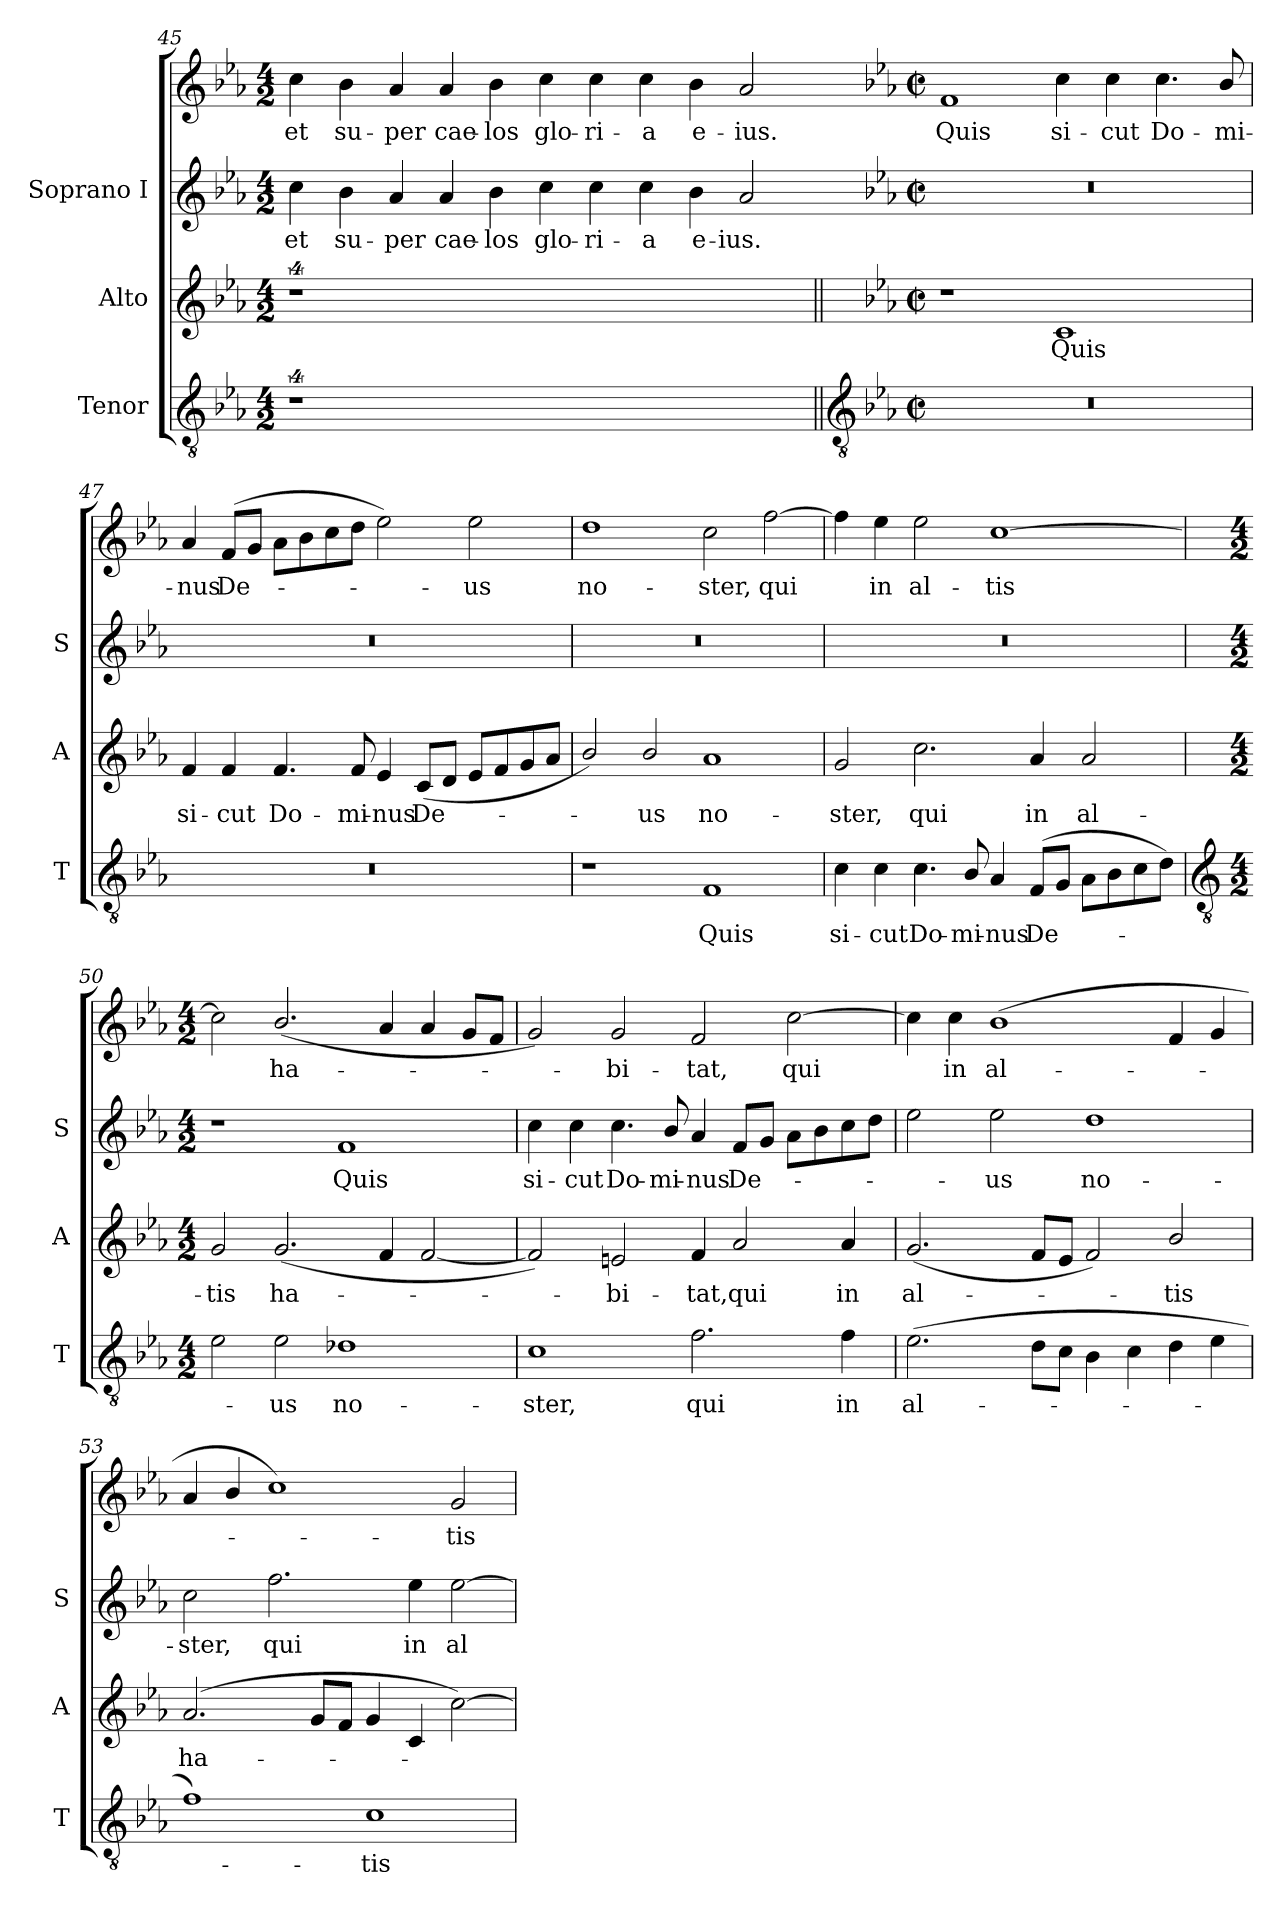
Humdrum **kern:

**kern	**text	**kern	**text	**kern	**text	**kern	**text
*part3	*part3	*part2	*part2	*part1	*part1	*part1	*part1
*staff4	*staff4	*staff3	*staff3	*staff2	*staff2	*staff1	*staff1
*I"Tenor	*	*I"Alto	*	*I"Soprano I	*	*	*
*I'T	*	*I'A	*	*I'S	*	*	*
*clefGv2	*	*clefG2	*	*clefG2	*	*clefG2	*
*k[b-e-a-]	*	*k[b-e-a-]	*	*k[b-e-a-]	*	*k[b-e-a-]	*
*E-:	*	*E-:	*	*E-:	*	*E-:	*
*M4/2	*	*M4/2	*	*M4/2	*	*M4/2	*
=45	=45	=45	=45	=45	=45	=45	=45
!	!	!	!	!	!LO:LY:b	!	!LO:LY:b
4%11r	.	4%11r	.	4cc	et	4cc	et
!	!	!	!	!	!LO:LY:b	!	!LO:LY:b
.	.	.	.	4b-	su-	4b-	su-
!	!	!	!	!	!LO:LY:b	!	!LO:LY:b
.	.	.	.	4a-	-per	4a-	-per
!	!	!	!	!	!LO:LY:b	!	!LO:LY:b
.	.	.	.	4a-	cae-	4a-	cae-
!	!	!	!	!	!LO:LY:b	!	!LO:LY:b
.	.	.	.	4b-	-los	4b-	-los
!	!	!	!	!	!LO:LY:b	!	!LO:LY:b
.	.	.	.	4cc	glo-	4cc	glo-
!	!	!	!	!	!LO:LY:b	!	!LO:LY:b
.	.	.	.	4cc	-ri-	4cc	-ri-
!	!	!	!	!	!LO:LY:b	!	!LO:LY:b
.	.	.	.	4cc	-a	4cc	-a
!	!	!	!	!	!LO:LY:b	!	!LO:LY:b
.	.	.	.	4b-	e-	4b-	e-
!	!	!	!	!	!LO:LY:b	!	!LO:LY:b
.	.	.	.	2a-	-ius.	2a-	-ius.
!!LO:LB:g=z
=46||	=46-	=46||	=46-	=46-	=46-	=46-	=46-
*clefGv2	*	*	*	*	*	*	*
*k[b-e-a-]	*	*k[b-e-a-]	*	*k[b-e-a-]	*	*k[b-e-a-]	*
*E-:	*	*E-:	*	*E-:	*	*E-:	*
*M4/2	*	*M4/2	*	*M4/2	*	*M4/2	*
*met(c|)	*	*met(c|)	*	*met(c|)	*	*met(c|)	*
!	!	!	!	!	!	!	!LO:LY:b
0r	.	1r	.	0r	.	1f	Quis
!	!	!	!LO:LY:b	!	!	!	!LO:LY:b
.	.	1c	Quis	.	.	4cc	si-
!	!	!	!	!	!	!	!LO:LY:b
.	.	.	.	.	.	4cc	-cut
!	!	!	!	!	!	!	!LO:LY:b
.	.	.	.	.	.	4.cc	Do-
!	!	!	!	!	!	!	!LO:LY:b
.	.	.	.	.	.	8b-/	-mi-
=47	=47	=47	=47	=47	=47	=47	=47
!	!	!	!LO:LY:b	!	!	!	!LO:LY:b
0r	.	4f	si-	0r	.	4a-	-nus
!	!	!	!LO:LY:b	!	!	!	!LO:LY:b
.	.	4f	-cut	.	.	(>8fL	De-
.	.	.	.	.	.	8gJ	.
!	!	!	!LO:LY:b	!	!	!	!
.	.	4.f	Do-	.	.	8a-L	.
.	.	.	.	.	.	8b-	.
.	.	.	.	.	.	8cc	.
!	!	!	!LO:LY:b	!	!	!	!
.	.	8f	-mi-	.	.	8ddJ	.
!	!	!	!LO:LY:b	!	!	!	!
.	.	4e-	-nus	.	.	2ee-)	.
!	!	!	!LO:LY:b	!	!	!	!
.	.	(<8cL	De-	.	.	.	.
.	.	8dJ	.	.	.	.	.
!	!	!	!	!	!	!	!LO:LY:b
.	.	8e-L	.	.	.	2ee-	us
.	.	8f	.	.	.	.	.
.	.	8g	.	.	.	.	.
.	.	8a-J	.	.	.	.	.
=48	=48	=48	=48	=48	=48	=48	=48
!	!	!	!	!	!	!	!LO:LY:b
1r	.	2b-/)	.	0r	.	1dd	no-
!	!	!	!LO:LY:b	!	!	!	!
.	.	2b-/	us	.	.	.	.
!	!LO:LY:b	!	!LO:LY:b	!	!	!	!LO:LY:b
1F	Quis	1a-	no-	.	.	2cc	-ster,
!	!	!	!	!	!	!	!LO:LY:b
.	.	.	.	.	.	[2ff	qui
=49	=49	=49	=49	=49	=49	=49	=49
!	!LO:LY:b	!	!LO:LY:b	!	!	!	!
4c	si-	2g	-ster,	0r	.	4ff]	.
!	!LO:LY:b	!	!	!	!	!	!LO:LY:b
4c	-cut	.	.	.	.	4ee-	in
!	!LO:LY:b	!	!LO:LY:b	!	!	!	!LO:LY:b
4.c	Do-	2.cc	qui	.	.	2ee-	al-
!	!LO:LY:b	!	!	!	!	!	!
8B-/	-mi-	.	.	.	.	.	.
!	!LO:LY:b	!	!	!	!	!	!LO:LY:b
4A-	-nus	.	.	.	.	[1cc	-tis
!	!LO:LY:b	!	!LO:LY:b	!	!	!	!
(>8FL	De-	4a-	in	.	.	.	.
8GJ	.	.	.	.	.	.	.
!	!	!	!LO:LY:b	!	!	!	!
8A-L	.	2a-	al-	.	.	.	.
8B-	.	.	.	.	.	.	.
8c	.	.	.	.	.	.	.
8dJ)	.	.	.	.	.	.	.
!!LO:LB:g=z
=50	=50	=50	=50	=50	=50	=50	=50
*clefGv2	*	*	*	*	*	*	*
*M4/2	*	*M4/2	*	*M4/2	*	*M4/2	*
!	!	!	!LO:LY:b	!	!	!	!
2e-	.	2g	-tis	1r	.	2cc]	.
!	!LO:LY:b	!	!LO:LY:b	!	!	!	!LO:LY:b
2e-	us	(<2.g	ha-	.	.	(<2.b-/	ha-
!	!LO:LY:b	!	!	!	!LO:LY:b	!	!
1d-X	no-	.	.	1f	Quis	.	.
.	.	4f	.	.	.	4a-	.
.	.	[2f	.	.	.	4a-	.
.	.	.	.	.	.	8gL	.
.	.	.	.	.	.	8fJ	.
=51	=51	=51	=51	=51	=51	=51	=51
!	!LO:LY:b	!	!	!	!LO:LY:b	!	!
1c	-ster,	2f])	.	4cc	si-	2g)	.
!	!	!	!	!	!LO:LY:b	!	!
.	.	.	.	4cc	-cut	.	.
!	!	!	!LO:LY:b	!	!LO:LY:b	!	!LO:LY:b
.	.	2en	bi-	4.cc	Do-	2g	bi-
!	!	!	!	!	!LO:LY:b	!	!
.	.	.	.	8b-/	-mi-	.	.
!	!LO:LY:b	!	!LO:LY:b	!	!LO:LY:b	!	!LO:LY:b
2.f	qui	4f	-tat,	4a-	-nus	2f	-tat,
!	!	!	!LO:LY:b	!	!LO:LY:b	!	!
.	.	2a-	qui	8fL	De-	.	.
.	.	.	.	8gJ	.	.	.
!	!	!	!	!	!	!	!LO:LY:b
.	.	.	.	8a-L	.	[2cc	qui
.	.	.	.	8b-	.	.	.
!	!LO:LY:b	!	!LO:LY:b	!	!	!	!
4f	in	4a-	in	8cc	.	.	.
.	.	.	.	8ddJ	.	.	.
=52	=52	=52	=52	=52	=52	=52	=52
!	!LO:LY:b	!	!LO:LY:b	!	!	!	!
(>2.e-	al-	(<2.g	al-	2ee-	.	4cc]	.
!	!	!	!	!	!	!	!LO:LY:b
.	.	.	.	.	.	4cc	in
!	!	!	!	!	!LO:LY:b	!	!LO:LY:b
.	.	.	.	2ee-	us	(<1b-/	al-
8dL	.	8fL	.	.	.	.	.
8cJ	.	8e-J	.	.	.	.	.
!	!	!	!	!	!LO:LY:b	!	!
4B-	.	2f)	.	1dd	no-	.	.
4c	.	.	.	.	.	.	.
!	!	!	!LO:LY:b	!	!	!	!
4d	.	2b-/	tis	.	.	4f	.
4e-	.	.	.	.	.	4g	.
=53	=53	=53	=53	=53	=53	=53	=53
!	!	!	!LO:LY:b	!	!LO:LY:b	!	!
1f)	.	(>2.a-	ha-	2cc	ster,	4a-	.
.	.	.	.	.	.	4b-/	.
!	!	!	!	!	!LO:LY:b	!	!
.	.	.	.	2.ff	qui	1cc)	.
.	.	8gL	.	.	.	.	.
.	.	8fJ	.	.	.	.	.
!	!LO:LY:b	!	!	!	!	!	!
1c	tis	4g	.	.	.	.	.
!	!	!	!	!	!LO:LY:b	!	!
.	.	4c	.	4ee-	in	.	.
!	!	!	!	!	!LO:LY:b	!	!LO:LY:b
.	.	[2cc)	.	[2ee-	al-	2g	-tis
=	=	=	=	=	=	=	=
*-	*-	*-	*-	*-	*-	*-	*-
